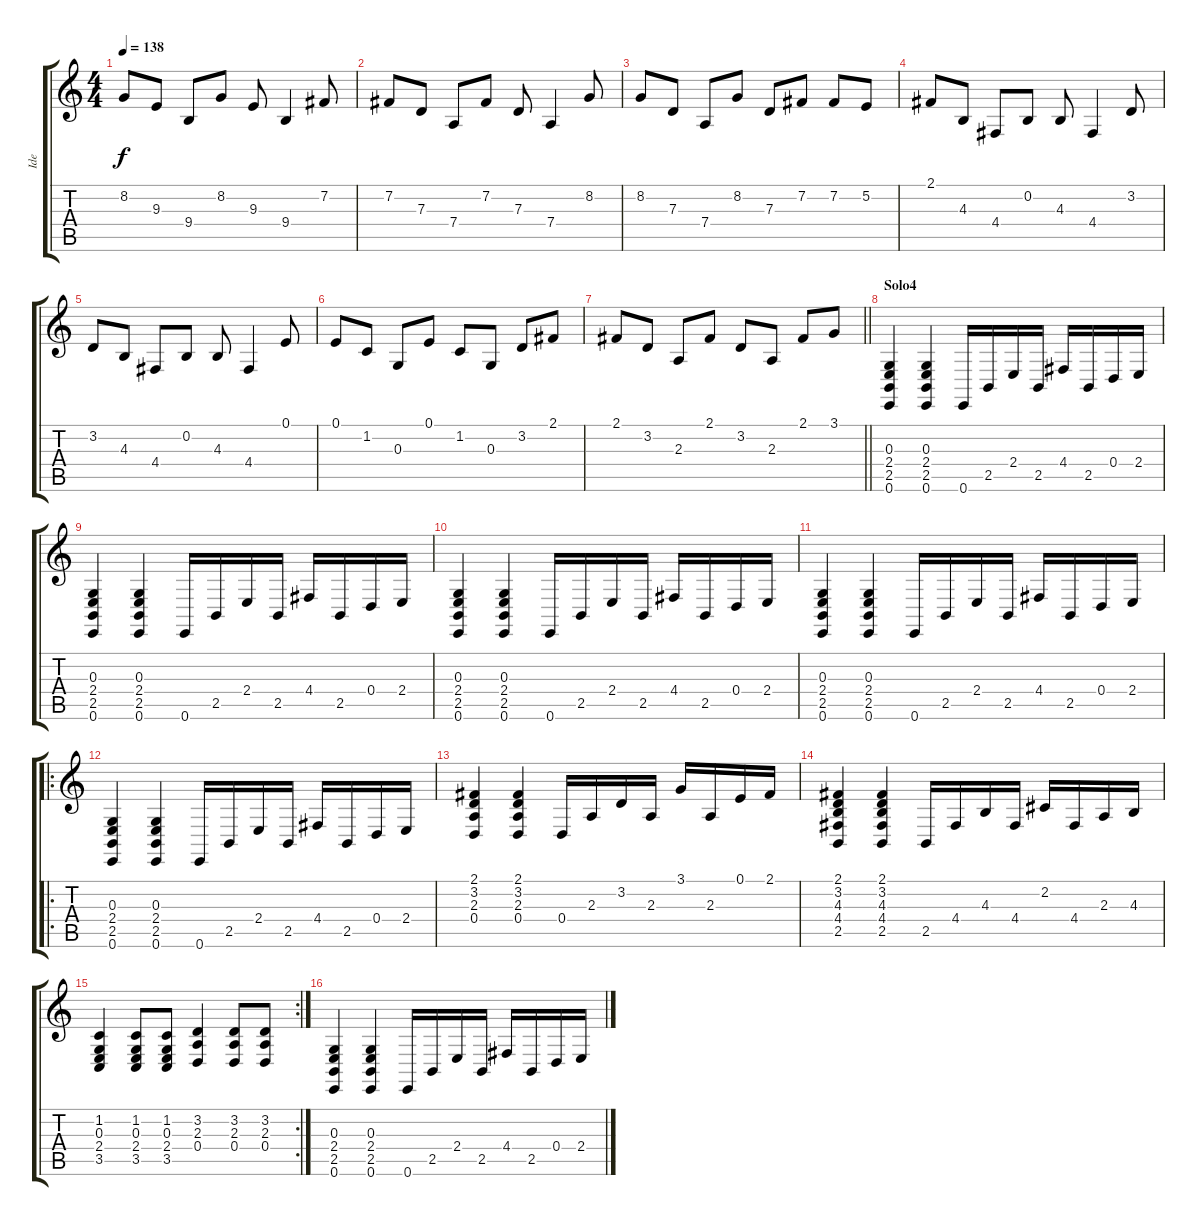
\track ("Ide" "Ide") {instrument acousticgrandpiano}
\staff {score tabs}
\tuning (E4 B3 G3 D3 A2 E2) {hide}
\ts (4 4)
\tempo 138
\clef g2
\ks c
8.2.8{dy f} 9.3.8 9.4.8 8.2.8 9.3.8 9.4.4 7.2.8 |
7.2.8 7.3.8 7.4.8 7.2.8 7.3.8 7.4.4 8.2.8 |
8.2.8 7.3.8 7.4.8 8.2.8 7.3.8 7.2.8 7.2.8 5.2.8 |
2.1.8 4.3.8 4.4.8 0.2.8 4.3.8 4.4.4 3.2.8 |
3.2.8 4.3.8 4.4.8 0.2.8 4.3.8 4.4.4 0.1.8 |
0.1.8 1.2.8 0.3.8 0.1.8 1.2.8 0.3.8 3.2.8 2.1.8 |
\barLineRight lightlight
2.1.8 3.2.8 2.3.8 2.1.8 3.2.8 2.3.8 2.1.8 3.1.8 |
\section ("" "Solo4")
(0.3 2.4 2.5 0.6).4 (0.3 2.4 2.5 0.6).4 0.6.16 2.5.16 2.4.16 2.5.16 4.4.16 2.5.16 0.4.16 2.4.16 |
(0.3 2.4 2.5 0.6).4 (0.3 2.4 2.5 0.6).4 0.6.16 2.5.16 2.4.16 2.5.16 4.4.16 2.5.16 0.4.16 2.4.16 |
(0.3 2.4 2.5 0.6).4 (0.3 2.4 2.5 0.6).4 0.6.16 2.5.16 2.4.16 2.5.16 4.4.16 2.5.16 0.4.16 2.4.16 |
(0.3 2.4 2.5 0.6).4 (0.3 2.4 2.5 0.6).4 0.6.16 2.5.16 2.4.16 2.5.16 4.4.16 2.5.16 0.4.16 2.4.16 |
\ro
(0.3 2.4 2.5 0.6).4 (0.3 2.4 2.5 0.6).4 0.6.16 2.5.16 2.4.16 2.5.16 4.4.16 2.5.16 0.4.16 2.4.16 |
(2.1 3.2 2.3 0.4).4 (2.1 3.2 2.3 0.4).4 0.4.16 2.3.16 3.2.16 2.3.16 3.1.16 2.3.16 0.1.16 2.1.16 |
(2.1 3.2 4.3 4.4 2.5).4 (2.1 3.2 4.3 4.4 2.5).4 2.5.16 4.4.16 4.3.16 4.4.16 2.2.16 4.4.16 2.3.16 4.3.16 |
\rc 2
(1.2 0.3 2.4 3.5).4 (1.2 0.3 2.4 3.5).8 (1.2 0.3 2.4 3.5).8 (3.2 2.3 0.4).4 (3.2 2.3 0.4).8 (3.2 2.3 0.4).8 |
(0.3 2.4 2.5 0.6).4 (0.3 2.4 2.5 0.6).4 0.6.16 2.5.16 2.4.16 2.5.16 4.4.16 2.5.16 0.4.16 2.4.16
